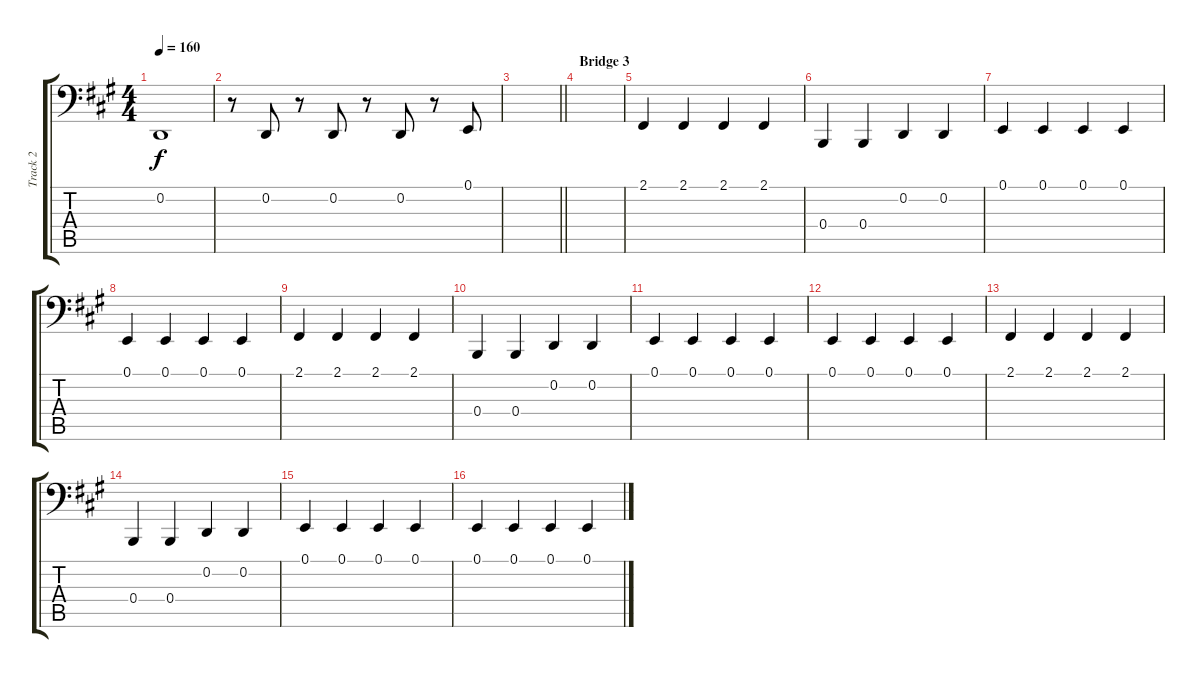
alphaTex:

\track ("Track 2" "Track 2") {instrument acousticgrandpiano}
\staff {score tabs}
\tuning (E2 D2 C2 B1 A1 G1) {hide}
\ts (4 4)
\tempo 160
\clef f4
\ks a
0.2.1{dy f} |
r.8 0.2.8 r.8 0.2.8 r.8 0.2.8 r.8 0.1.8 |
\barLineRight lightlight
|
\section ("" "Bridge 3")
|
2.1.4 2.1.4 2.1.4 2.1.4 |
0.4.4 0.4.4 0.2.4 0.2.4 |
0.1.4 0.1.4 0.1.4 0.1.4 |
0.1.4 0.1.4 0.1.4 0.1.4 |
2.1.4 2.1.4 2.1.4 2.1.4 |
0.4.4 0.4.4 0.2.4 0.2.4 |
0.1.4 0.1.4 0.1.4 0.1.4 |
0.1.4 0.1.4 0.1.4 0.1.4 |
2.1.4 2.1.4 2.1.4 2.1.4 |
0.4.4 0.4.4 0.2.4 0.2.4 |
0.1.4 0.1.4 0.1.4 0.1.4 |
0.1.4 0.1.4 0.1.4 0.1.4
